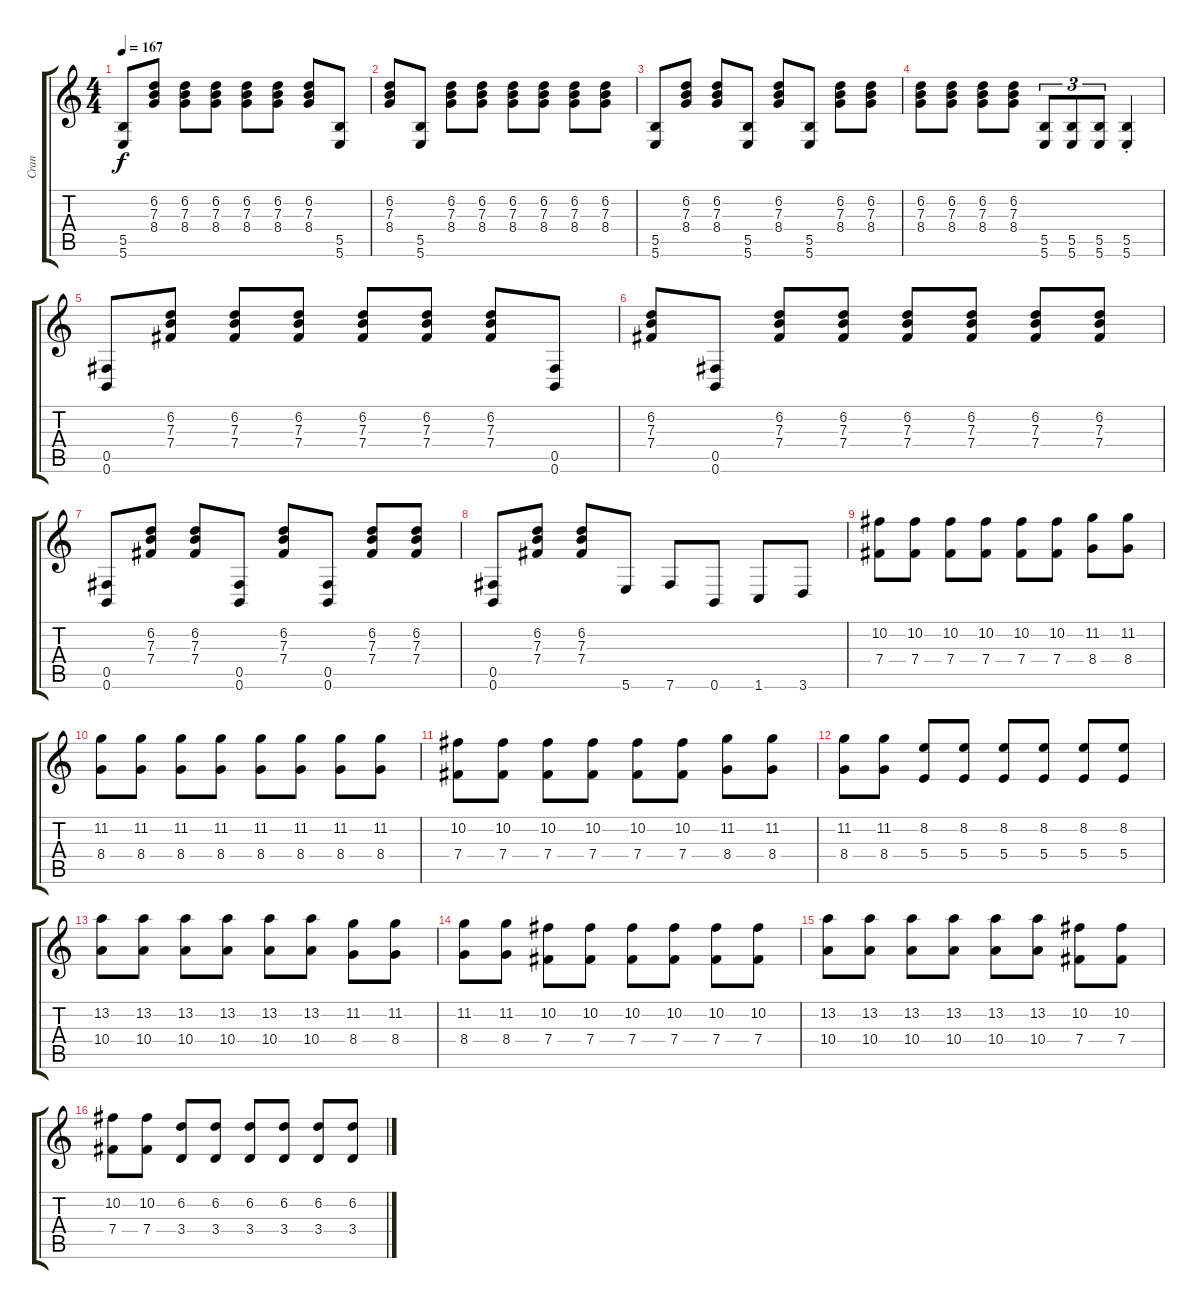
\track ("Cran" "Cran") {instrument distortionguitar}
\staff {score tabs}
\tuning (Db4 Ab3 E3 B2 Gb2 B1) {hide}
\ts (4 4)
\tempo 167
\clef g2
\ks c
(5.5 5.6).8{dy f} (6.2 7.3 8.4).8 (6.2 7.3 8.4).8 (6.2 7.3 8.4).8 (6.2 7.3 8.4).8 (6.2 7.3 8.4).8 (6.2 7.3 8.4).8 (5.5 5.6).8 |
(6.2 7.3 8.4).8 (5.5 5.6).8 (6.2 7.3 8.4).8 (6.2 7.3 8.4).8 (6.2 7.3 8.4).8 (6.2 7.3 8.4).8 (6.2 7.3 8.4).8 (6.2 7.3 8.4).8 |
(5.5 5.6).8 (6.2 7.3 8.4).8 (6.2 7.3 8.4).8 (5.5 5.6).8 (6.2 7.3 8.4).8 (5.5 5.6).8 (6.2 7.3 8.4).8 (6.2 7.3 8.4).8 |
(6.2 7.3 8.4).8 (6.2 7.3 8.4).8 (6.2 7.3 8.4).8 (6.2 7.3 8.4).8 (5.5 5.6).8{tu (3 2)} (5.5 5.6).8{tu (3 2)} (5.5 5.6).8{tu (3 2)} (5.5{st} 5.6{st}).4 |
(0.5 0.6).8 (6.2 7.3 7.4).8 (6.2 7.3 7.4).8 (6.2 7.3 7.4).8 (6.2 7.3 7.4).8 (6.2 7.3 7.4).8 (6.2 7.3 7.4).8 (0.5 0.6).8 |
(6.2 7.3 7.4).8 (0.5 0.6).8 (6.2 7.3 7.4).8 (6.2 7.3 7.4).8 (6.2 7.3 7.4).8 (6.2 7.3 7.4).8 (6.2 7.3 7.4).8 (6.2 7.3 7.4).8 |
(0.5 0.6).8 (6.2 7.3 7.4).8 (6.2 7.3 7.4).8 (0.5 0.6).8 (6.2 7.3 7.4).8 (0.5 0.6).8 (6.2 7.3 7.4).8 (6.2 7.3 7.4).8 |
(0.5 0.6).8 (6.2 7.3 7.4).8 (6.2 7.3 7.4).8 5.6.8 7.6.8 0.6.8 1.6.8 3.6.8 |
(10.2 7.4).8 (10.2 7.4).8 (10.2 7.4).8 (10.2 7.4).8 (10.2 7.4).8 (10.2 7.4).8 (11.2 8.4).8 (11.2 8.4).8 |
(11.2 8.4).8 (11.2 8.4).8 (11.2 8.4).8 (11.2 8.4).8 (11.2 8.4).8 (11.2 8.4).8 (11.2 8.4).8 (11.2 8.4).8 |
(10.2 7.4).8 (10.2 7.4).8 (10.2 7.4).8 (10.2 7.4).8 (10.2 7.4).8 (10.2 7.4).8 (11.2 8.4).8 (11.2 8.4).8 |
(11.2 8.4).8 (11.2 8.4).8 (8.2 5.4).8 (8.2 5.4).8 (8.2 5.4).8 (8.2 5.4).8 (8.2 5.4).8 (8.2 5.4).8 |
(13.2 10.4).8 (13.2 10.4).8 (13.2 10.4).8 (13.2 10.4).8 (13.2 10.4).8 (13.2 10.4).8 (11.2 8.4).8 (11.2 8.4).8 |
(11.2 8.4).8 (11.2 8.4).8 (10.2 7.4).8 (10.2 7.4).8 (10.2 7.4).8 (10.2 7.4).8 (10.2 7.4).8 (10.2 7.4).8 |
(13.2 10.4).8 (13.2 10.4).8 (13.2 10.4).8 (13.2 10.4).8 (13.2 10.4).8 (13.2 10.4).8 (10.2 7.4).8 (10.2 7.4).8 |
(10.2 7.4).8 (10.2 7.4).8 (6.2 3.4).8 (6.2 3.4).8 (6.2 3.4).8 (6.2 3.4).8 (6.2 3.4).8 (6.2 3.4).8
